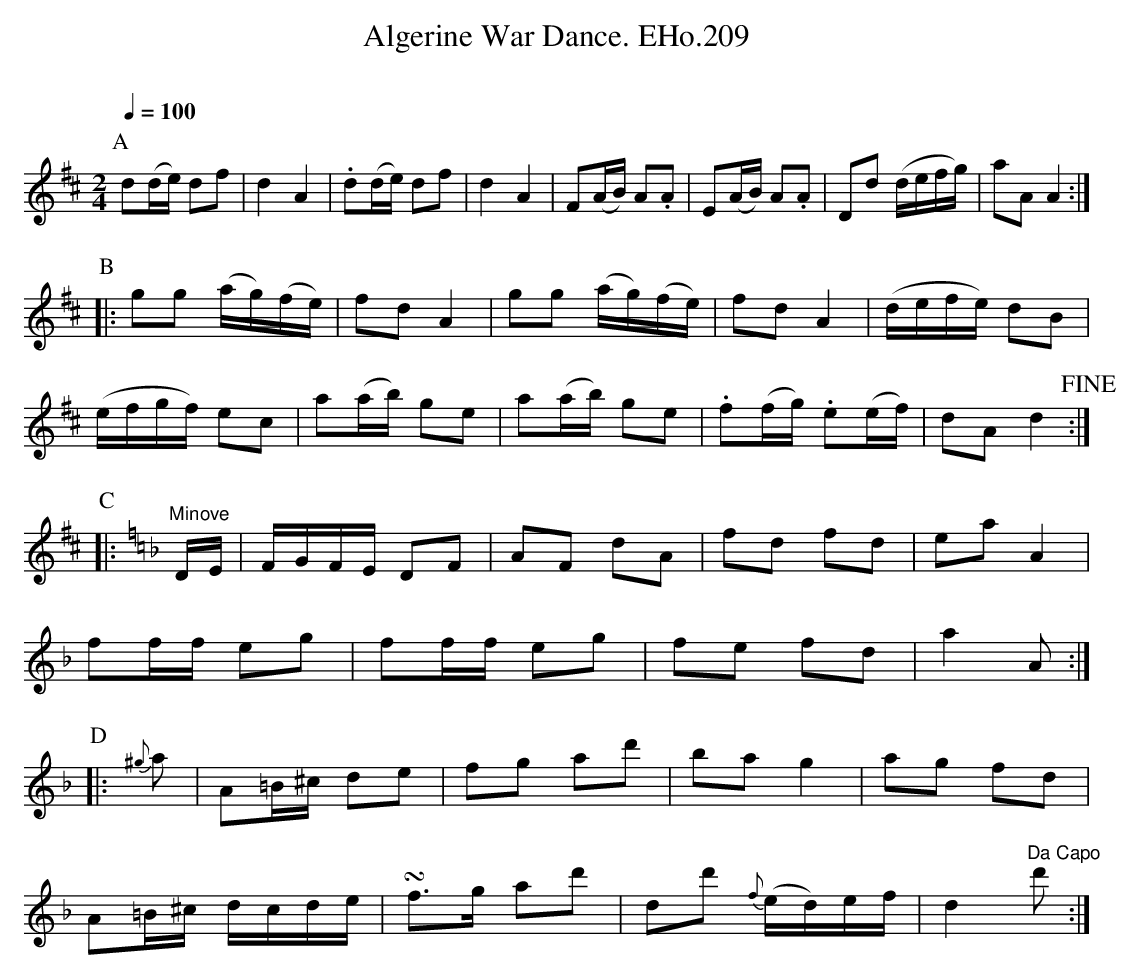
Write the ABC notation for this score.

X:1
T:Algerine War Dance. EHo.209
M:2/4
L:1/8
Q:1/4=100
O:
K:D
P:A
d(d/e/) df | d2A2 | .d(d/e/) df | d2A2 |\
F(A/B/) A.A | E(A/B/) A.A | Dd (d/e/f/g/) | aA A2 :|
P:B
|: gg (a/g/)(f/e/) | fd A2 | gg (a/g/)(f/e/) | fd A2 |(d/e/f/e/) dB |
(e/f/g/f/) ec | a(a/b/) ge | a(a/b/) ge |.f(f/g/) .e(e/f/) | dA d2 !fine! :|
P:C
|: [K:F] "Minove"D/E/ | F/G/F/E/ DF | AF dA | fd fd | ea A2 |
ff/f/ eg | ff/f/ eg | fe fd | a2A :|
P:D
|:{^g}a | A=B/^c/ de | fg ad' | ba g2 | ag fd |
A=B/^c/ d/c/d/e/ | !turn!f>g ad' | dd' {f}(e/d/)e/f/ | d2"Da Capo"d' :|
